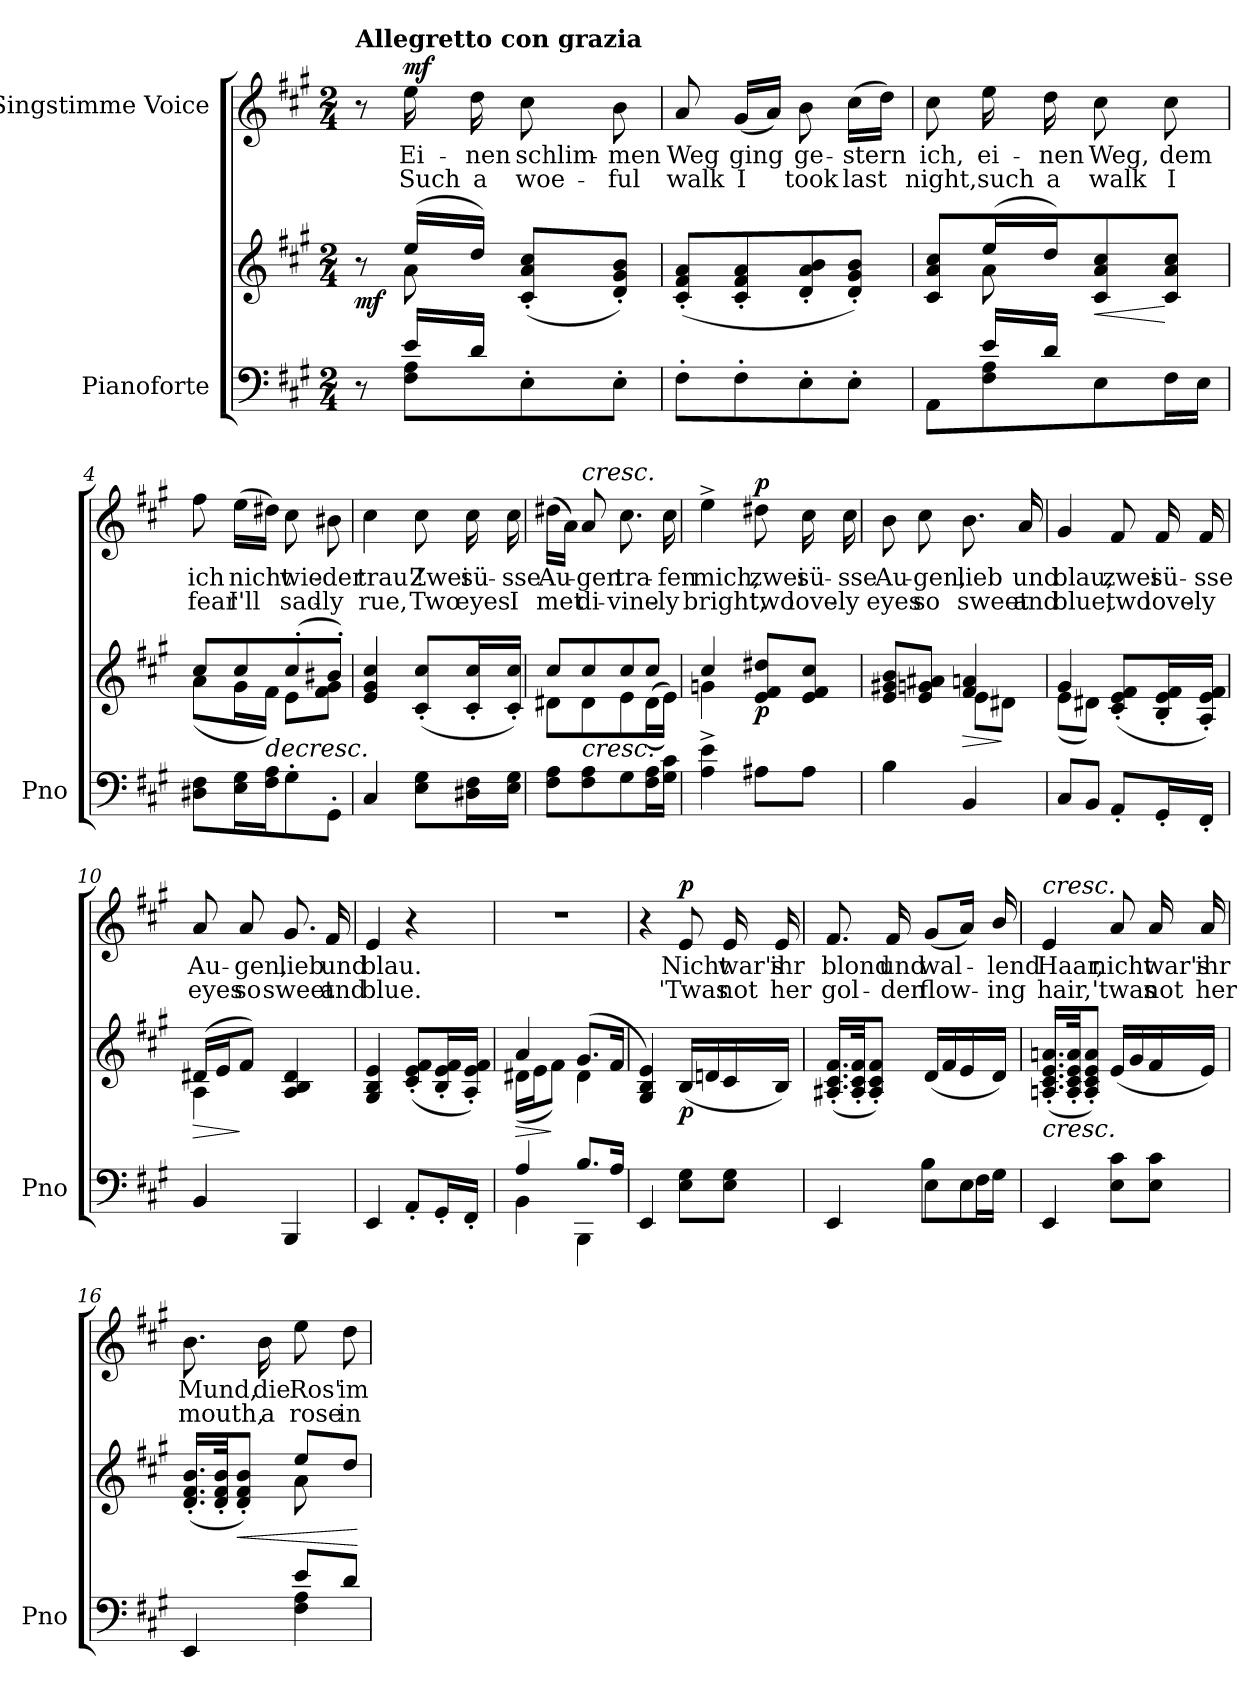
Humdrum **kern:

**kern	**kern	**dynam	**kern	**text	**text	**dynam
*part2	*part2	*part2	*part1	*part1	*part1	*part1
*staff3	*staff2	*staff2/3	*staff1	*staff1	*staff1	*staff1
*I"Pianoforte	*	*	*I"Singstimme Voice	*	*	*
*I'Pno	*	*	*	*	*	*
*clefF4	*clefG2	*	*clefG2	*	*	*
*k[f#c#g#]	*k[f#c#g#]	*	*k[f#c#g#]	*	*	*
*M2/4	*M2/4	*	*M2/4	*	*	*
=1	=1	=1	=1	=1	=1	=1
*^	*^	*	*	*	*	*
!	!	!	!	!	!LO:TX:a:B:t=Allegretto con grazia	!	!	!
!	!	!	!	!LO:DY:b	!	!	!	!
8r	8ryy	8r	8ryy	mf	8r	.	.	.
!	!	!	!	!	!	!LO:LY:b	!LO:LY:b	!LO:DY:a
8F#\ 8A\L	16e/LL	(16ee/LL	8a\	.	16ee\	Ei-	Such	mf
!	!	!	!	!	!	!LO:LY:b	!LO:LY:b	!
.	16d/JJ	16dd/JJ)	.	.	16dd\	-nen	a	.
!	!	!	!	!	!	!LO:LY:b	!LO:LY:b	!
8E'>\	4ryy	(<8c#/'< 8a/'< 8cc#/'<L	4ryy	.	8cc#\	schlim-	woe-	.
!	!	!	!	!	!	!LO:LY:b	!LO:LY:b	!
8E'>\J	.	8d/'< 8g#/'< 8b/'<J)	.	.	8b\	-men	-ful	.
*v	*v	*	*	*	*	*	*	*
*	*v	*v	*	*	*	*	*
=2	=2	=2	=2	=2	=2	=2
!	!	!	!	!LO:LY:b	!LO:LY:b	!
8F#'\L	(8c#/' 8f#/' 8a/'L	.	8a/	Weg	walk	.
!	!	!	!	!LO:LY:b	!LO:LY:b	!
8F#'\	8c#/' 8f#/' 8a/'	.	(16g#/LL	ging	I	.
.	.	.	16a/JJ)	.	.	.
!	!	!	!	!LO:LY:b	!LO:LY:b	!
8E'\	8d/' 8a/' 8b/'	.	8b\	ge-	took	.
!	!	!	!	!LO:LY:b	!LO:LY:b	!
8E'\J	8d/' 8g#/' 8b/'J)	.	(16cc#\LL	-stern	last	.
.	.	.	16dd\JJ)	.	.	.
=3	=3	=3	=3	=3	=3	=3
*^	*^	*	*	*	*	*
!	!	!	!	!	!	!LO:LY:b	!LO:LY:b	!
8AA\L	8ryy	8c#/ 8a/ 8cc#/L	8ryy	.	8cc#\	ich,	night,	.
!	!	!	!	!	!	!LO:LY:b	!LO:LY:b	!
8F#\ 8A\	16e/LL	(16ee/L	8a\	.	16ee\	ei-	such	.
!	!	!	!	!	!	!LO:LY:b	!LO:LY:b	!
.	16d/JJ	16dd/J)	.	.	16dd\	-nen	a	.
!	!	!	!	!LO:HP:b	!	!LO:LY:b	!LO:LY:b	!
8E\	4ryy	8c#/ 8a/ 8cc#/	4ryy	<	8cc#\	Weg,	walk	.
!	!	!	!	!	!	!LO:LY:b	!LO:LY:b	!
16F#\L	.	8c#/ 8a/ 8cc#/J	.	[	8cc#\	dem	I	.
16E\JJ	.	.	.	.	.	.	.	.
*v	*v	*	*	*	*	*	*	*
!!LO:LB:g=z
=4	=4	=4	=4	=4	=4	=4	=4
!	!	!	!	!	!LO:LY:b	!LO:LY:b	!
8D#X\ 8F#\L	8cc#/L	(8a\L	.	8ff#\	ich	fear	.
!	!	!	!	!	!LO:LY:b	!LO:LY:b	!
16E\ 16G#\L	8cc#/	16g#\L	.	(16ee\LL	nicht	I'll	.
!	!	!	!LO:HP:b	!	!	!	!
16F#\ 16A\J	.	16f#\JJ)	>	16dd#X\JJ)	.	.	.
!	!	!	!	!	!LO:LY:b	!LO:LY:b	!
8G#'\	(8cc#'/	8e\L	.	8cc#\	wie-	sad-	.
!	!	!	!	!	!LO:LY:b	!LO:LY:b	!
8GG#'\J	8b#X'/J)	8f#\ 8g#\J	.	8b#X\	-der	-ly	.
=5	=5	=5	=5	=5	=5	=5	=5
!	!	!	!	!	!LO:LY:b	!LO:LY:b	!
*	*v	*v	*	*	*	*	*
4C#/	4e/ 4g#/ 4cc#/	.	4cc#\	trau'!	rue,	.
!	!	!	!	!LO:LY:b	!LO:LY:b	!
8E\ 8G#\L	(8c#/' 8cc#/'L	.	8cc#\	Zwei	Two	.
!	!	!	!	!LO:LY:b	!LO:LY:b	!
16D#X\ 16F#\L	16c#/' 16cc#/'L	.	16cc#\	sü-	eyes	.
!	!	!	!	!LO:LY:b	!LO:LY:b	!
16E\ 16G#\JJ	16c#/' 16cc#/'JJ)	.	16cc#\	-sse	I	.
=6	=6	=6	=6	=6	=6	=6
*	*^	*	*	*	*	*
!	!	!	!	!	!LO:LY:b	!LO:LY:b	!
8F#\ 8A\L	8cc#/L	8d#X\L	.	(16dd#X\LL	Au-	met	.
.	.	.	.	16a\JJ)	.	.	.
!	!	!	!	!LO:TX:a:i:t=cresc.	!	!	!
!	!LO:TX:b:i:t=cresc.	!	!	!	!	!	!
!	!	!	!	!	!LO:LY:b	!LO:LY:b	!
8F#\ 8A\	8cc#/	8d#\	.	8a/	-gen	di-	.
!	!	!	!	!	!LO:LY:b	!LO:LY:b	!
8G#\	8cc#/	8e\	.	8.cc#\	tra-	-vine-	.
16F#\ 16A\L	8cc#/J	((>16d#\L	.	.	.	.	.
!	!	!	!	!	!LO:LY:b	!LO:LY:b	!
16G#\ 16c#\JJ	.	16e\JJ))	.	16cc#\	-fen	-ly	.
=7	=7	=7	=7	=7	=7	=7	=7
!	!	!	!	!	!LO:LY:b	!LO:LY:b	!
4A\^ 4e\^	4cc#/	4gn\	.	4ee^\	mich,	bright,	.
!	!	!	!LO:DY:b	!	!LO:LY:b	!LO:LY:b	!LO:DY:a
8A#X\L	8e/ 8f#/ 8dd#X/L	4ryy	p	8dd#X\	zwei	two	p
!	!	!	!	!	!LO:LY:b	!LO:LY:b	!
8A#\J	8e/ 8f#/ 8cc#/J	.	.	16cc#\	sü-	love-	.
!	!	!	!	!	!LO:LY:b	!LO:LY:b	!
.	.	.	.	16cc#\	-sse	-ly	.
!!LO:LB:g=z
=8	=8	=8	=8	=8	=8	=8	=8
!	!	!	!	!	!LO:LY:b	!LO:LY:b	!
4B\	8e/ 8g#X/ 8b/L	4ryy	.	8b\	Au-	eyes	.
!	!	!	!	!	!LO:LY:b	!LO:LY:b	!
.	8e/ 8gn/ 8a#X/J	.	.	8cc#\	-gen,	so	.
!	!	!	!LO:HP:b	!	!LO:LY:b	!LO:LY:b	!
4BB/	4f#/ 4an/	8e\L	>	8.b\	lieb	sweet	.
.	.	8d#X\J	]	.	.	.	.
!	!	!	!	!	!LO:LY:b	!LO:LY:b	!
.	.	.	.	16a/	und	and	.
=9	=9	=9	=9	=9	=9	=9	=9
!	!	!	!	!	!LO:LY:b	!LO:LY:b	!
8C#/L	4g#/	(8e\L	.	4g#/	blau,	blue,	.
8BB/J	.	8d#X\J)	.	.	.	.	.
!	!	!	!	!	!LO:LY:b	!LO:LY:b	!
8AA'/L	(<8c#/'< 8e/'< 8f#/'<L	4ryy	.	8f#/	zwei	two	.
!	!	!	!	!	!LO:LY:b	!LO:LY:b	!
16GG#'/L	16B/'< 16e/'< 16f#/'<L	.	.	16f#/	sü-	love-	.
!	!	!	!	!	!LO:LY:b	!LO:LY:b	!
16FF#'/JJ	16A/'< 16e/'< 16f#/'<JJ)	.	.	16f#/	-sse	-ly	.
=10	=10	=10	=10	=10	=10	=10	=10
!	!	!	!LO:HP:b	!	!LO:LY:b	!LO:LY:b	!
4BB/	(16d#X/LL	4A\	>	8a/	Au-	eyes	.
.	16e/J	.	.	.	.	.	.
!	!	!	!	!	!LO:LY:b	!LO:LY:b	!
.	8f#/J)	.	]	8a/	-gen,	so	.
!	!	!	!	!	!LO:LY:b	!LO:LY:b	!
4BBB/	4A/ 4B/ 4d#/	4ryy	.	8.g#/	lieb	sweet	.
!	!	!	!	!	!LO:LY:b	!LO:LY:b	!
.	.	.	.	16f#/	und	and	.
*	*v	*v	*	*	*	*	*
=11	=11	=11	=11	=11	=11	=11
!	!	!	!	!LO:LY:b	!LO:LY:b	!
4EE/	4G#/ 4B/ 4e/	.	4e/	blau.	blue.	.
8AA'/L	(8c#/' 8e/' 8f#/'L	.	4r	.	.	.
16GG#'/L	16B/' 16e/' 16f#/'L	.	.	.	.	.
16FF#'/JJ	16A/' 16e/' 16f#/'JJ)	.	.	.	.	.
!!LO:LB:g=z
=12	=12	=12	=12	=12	=12	=12
*^	*	*	*	*	*	*
!	!	!	!LO:HP:b	!	!	!	!
*	*	*^	*	*	*	*	*
4A/	4BB\	4a/	(16d#X\LL	>	2r	.	.	.
.	.	.	16e\J	.	.	.	.	.
.	.	.	8f#\J)	]	.	.	.	.
8.B/L	4BBB\	(8.g#/L	4d#\	.	.	.	.	.
16A/Jk	.	16f#/Jk	.	.	.	.	.	.
*v	*v	*	*	*	*	*	*	*
*	*v	*v	*	*	*	*	*
=13	=13	=13	=13	=13	=13	=13
4EE/	4G#/ 4B/ 4e/)	.	4r	.	.	.
!	!	!LO:DY:b	!	!LO:LY:b	!LO:LY:b	!LO:DY:a
8E\ 8G#\L	(16B/LL	p	8e/	Nicht	'Twas	p
.	16dn/	.	.	.	.	.
!	!	!	!	!LO:LY:b	!LO:LY:b	!
8E\ 8G#\J	16c#/	.	16e/	war's	not	.
!	!	!	!	!LO:LY:b	!LO:LY:b	!
.	16B/JJ)	.	16e/	ihr	her	.
=14	=14	=14	=14	=14	=14	=14
*^	*	*	*	*	*	*
!	!	!	!	!	!LO:LY:b	!LO:LY:b	!
4EE/	4ryy	(16.A#X/' 16.c#/' 16.f#/'LL	.	8.f#/	blond	gol-	.
.	.	32A#/' 32c#/' 32f#/'JK	.	.	.	.	.
.	.	8A#/' 8c#/' 8f#/'J)	.	.	.	.	.
!	!	!	!	!	!LO:LY:b	!LO:LY:b	!
.	.	.	.	16f#/	und	-den	.
!	!	!	!	!	!LO:LY:b	!LO:LY:b	!
8E\L	8B\L	(16d/LL	.	(8g#/L	wal-	flow-	.
.	.	16f#/	.	.	.	.	.
8E\J	16F#\L	16e/	.	16a/Jk)	.	.	.
!	!	!	!	!	!LO:LY:b	!LO:LY:b	!
.	16G#\JJ	16d/JJ)	.	16b/	-lend	-ing	.
=15	=15	=15	=15	=15	=15	=15	=15
!	!	!	!	!LO:TX:a:i:t=cresc.	!	!	!
!	!	!LO:TX:b:i:t=cresc.	!	!	!	!	!
!	!	!	!	!	!LO:LY:b	!LO:LY:b	!
*v	*v	*	*	*	*	*	*
4EE/	(16.An/' 16.c#/' 16.e/' 16.an/'LL	.	4e/	Haar,	hair,	.
.	32A/' 32c#/' 32e/' 32a/'JK	.	.	.	.	.
.	8A/' 8c#/' 8e/' 8a/'J)	.	.	.	.	.
!	!	!	!	!LO:LY:b	!LO:LY:b	!
8E\ 8c#\L	(16e/LL	.	8a/	nicht	'twas	.
.	16g#/	.	.	.	.	.
!	!	!	!	!LO:LY:b	!LO:LY:b	!
8E\ 8c#\J	16f#/	.	16a/	war's	not	.
!	!	!	!	!LO:LY:b	!LO:LY:b	!
.	16e/JJ)	.	16a/	ihr	her	.
!!LO:PB:g=z
=16	=16	=16	=16	=16	=16	=16
*^	*^	*	*	*	*	*
!	!	!	!	!	!	!LO:LY:b	!LO:LY:b	!
4EE/	8ryy	(<16.d/'< 16.f#/'< 16.b/'<LL	4ryy	.	8.b\	Mund,	mouth,	.
.	.	32d/'< 32f#/'< 32b/'<JK	.	.	.	.	.	.
!	!	!	!	!LO:HP:b	!	!	!	!
.	8ryy	8d/'< 8f#/'< 8b/'<J)	.	<	.	.	.	.
!	!	!	!	!	!	!LO:LY:b	!LO:LY:b	!
.	.	.	.	.	16b\	die	a	.
!	!	!	!	!	!	!LO:LY:b	!LO:LY:b	!
8e/L	4F#\ 4A\	8ee/L	8a\	]	8ee\	Ros'	rose	.
!	!	!	!	!	!	!LO:LY:b	!LO:LY:b	!
8d/J	.	8dd/J	8ryy	.	8dd\	im	in	.
*v	*v	*	*	*	*	*	*	*
*	*v	*v	*	*	*	*	*
.	.	[	.	.	.	.
=	=	=	=	=	=	=
*-	*-	*-	*-	*-	*-	*-
